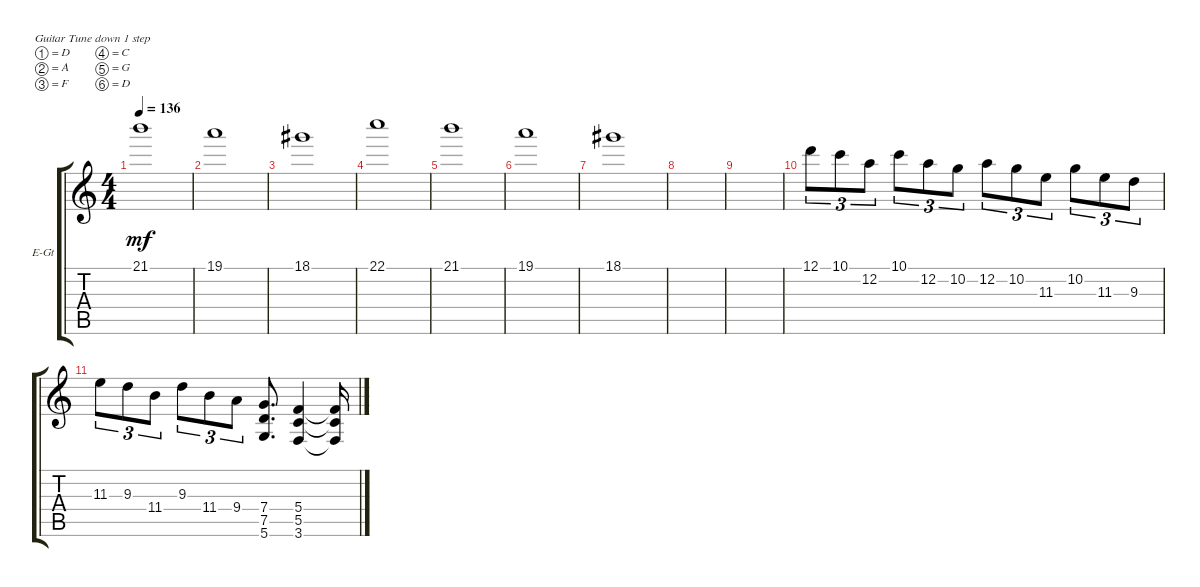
\defaultSystemsLayout 4
\bracketExtendMode groupsimilarinstruments
\firstSystemTrackNameOrientation horizontal
\otherSystemsTrackNameOrientation horizontal
\track ("Electric Guitar" "E-Gt") {instrument distortionguitar}
\staff {score tabs}
\tuning (D4 A3 F3 C3 G2 D2)
\ts (4 4)
\tempo 136
\clef g2
\ks c
21.1.1{dy mf} |
19.1.1 |
18.1.1 |
22.1.1 |
21.1.1 |
19.1.1 |
18.1.1 |
|
|
12.1.8{tu (3 2)} 10.1.8{tu (3 2)} 12.2.8{tu (3 2)} 10.1.8{tu (3 2)} 12.2.8{tu (3 2)} 10.2.8{tu (3 2)} 12.2.8{tu (3 2)} 10.2.8{tu (3 2)} 11.3.8{tu (3 2)} 10.2.8{tu (3 2)} 11.3.8{tu (3 2)} 9.3.8{tu (3 2)} |
11.3.8{tu (3 2)} 9.3.8{tu (3 2)} 11.4.8{tu (3 2)} 9.3.8{tu (3 2)} 11.4.8{tu (3 2)} 9.4.8{tu (3 2)} (5.6 7.5 7.4).8{d} (5.4 5.5 3.6).4 (5.4{t} 5.5{t} 3.6{t}).16
